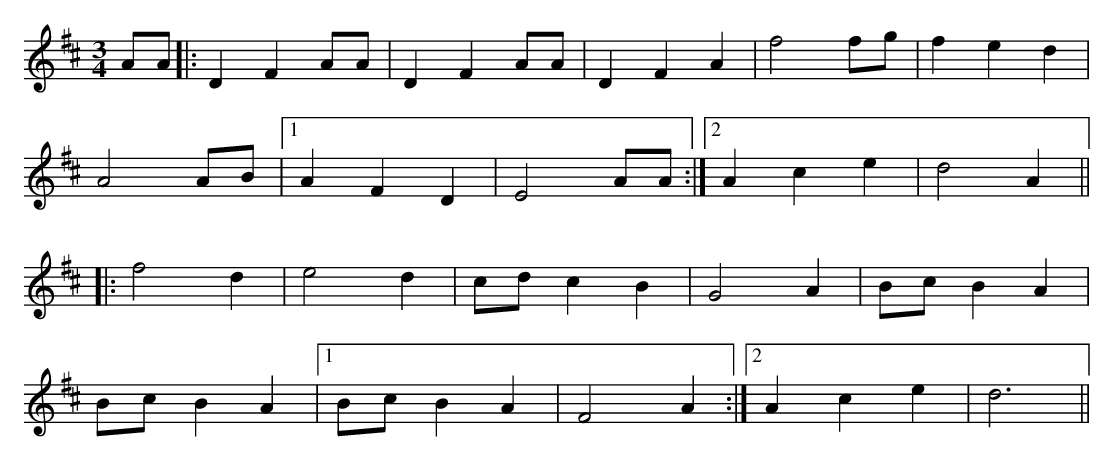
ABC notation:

X:1
M:3/4
K:D
AA|:D2 F2 AA|D2 F2 AA|D2 F2 A2|f4 fg|f2 e2 d2|
A4 AB|1 A2 F2 D2|E4 AA:|2 A2 c2 e2|d4 A2||
|:f4 d2|e4 d2|cd c2 B2|G4 A2|Bc B2 A2|
Bc B2 A2|1 Bc B2 A2|F4 A2:|2 A2 c2 e2|d6||
